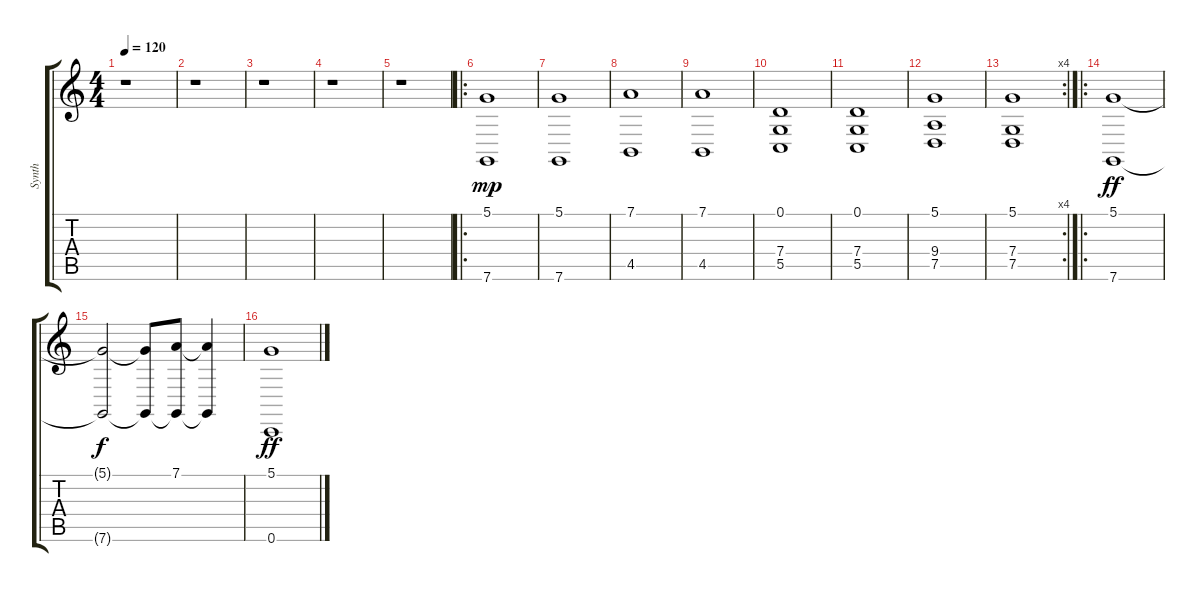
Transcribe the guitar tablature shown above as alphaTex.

\track ("Synth" "Synth") {instrument choiraahs}
\staff {score tabs}
\tuning (D4 G3 G3 C3 G2 C2) {hide}
\ts (4 4)
\tempo 120
\clef g2
\ks c
r.1{dy ff} |
r.1 |
r.1 |
r.1 |
r.1 |
\ro
(5.1 7.6).1{dy mp} |
(5.1 7.6).1 |
(7.1 4.5).1 |
(7.1 4.5).1 |
(0.1 7.4 5.5).1 |
(0.1 7.4 5.5).1 |
(5.1 9.4 7.5).1 |
\rc 4
(5.1 7.4 7.5).1 |
\ro
(5.1 7.6).1{dy ff} |
(5.1{t} 7.6{t}).2{dy f} (5.1{t} 7.6{t}).8 (7.1 7.6{t}).8 (7.1{t} 7.6{t}).4 |
(5.1 0.6).1{dy ff}
